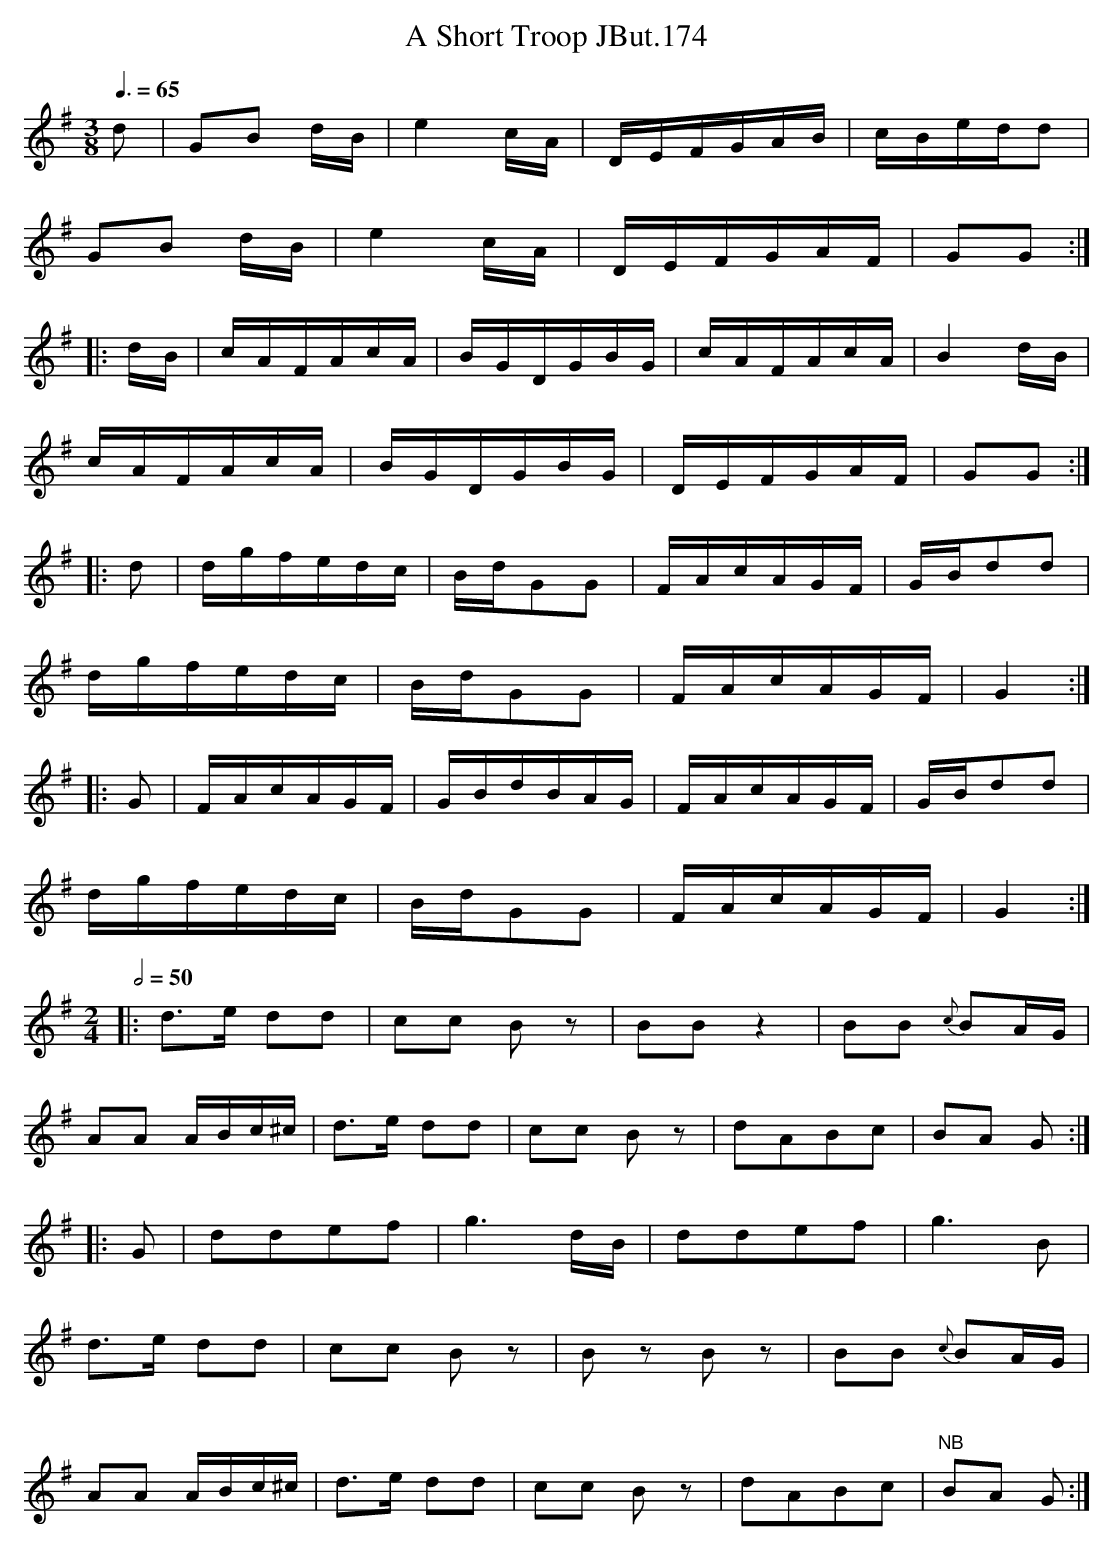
X:1
T:Short Troop JBut.174, A
M:3/8
L:1/8
Q:3/8=65
K:G
d | GB d/B/ | e2 c/A/ | D/E/F/G/A/B/ | c/B/e/d/d |
GB d/B/ | e2 c/A/ | D/E/F/G/A/F/ | GG :|
|: d/B/ | c/A/F/A/c/A/ | B/G/D/G/B/G/ | c/A/F/A/c/A/ | B2d/B/ |
c/A/F/A/c/A/ | B/G/D/G/B/G/ | D/E/F/G/A/F/ | GG :|
|: d | d/g/f/e/d/c/ | B/d/GG | F/A/c/A/G/F/ | G/B/dd |
d/g/f/e/d/c/ | B/d/GG | F/A/c/A/G/F/ | G2 :|
|: G | F/A/c/A/G/F/ | G/B/d/B/A/G/ | F/A/c/A/G/F/ | G/B/dd |
d/g/f/e/d/c/ | B/d/GG | F/A/c/A/G/F/ | G2 :|
[M:2/4][L:1/8]
[Q:1/2=50]|: d>e dd | cc Bz | BB z2 | BB {c}BA/G/ |
AA A/B/c/^c/ | d>e dd | cc B z | dABc | BA G :|
|: G | ddef | g3 d/B/ | ddef | g3B |
d>e dd | cc B z | Bz Bz | BB {c}BA/G/ |
AA A/B/c/^c/ | d>e dd | cc B z | dABc | "NB" BA G :|
